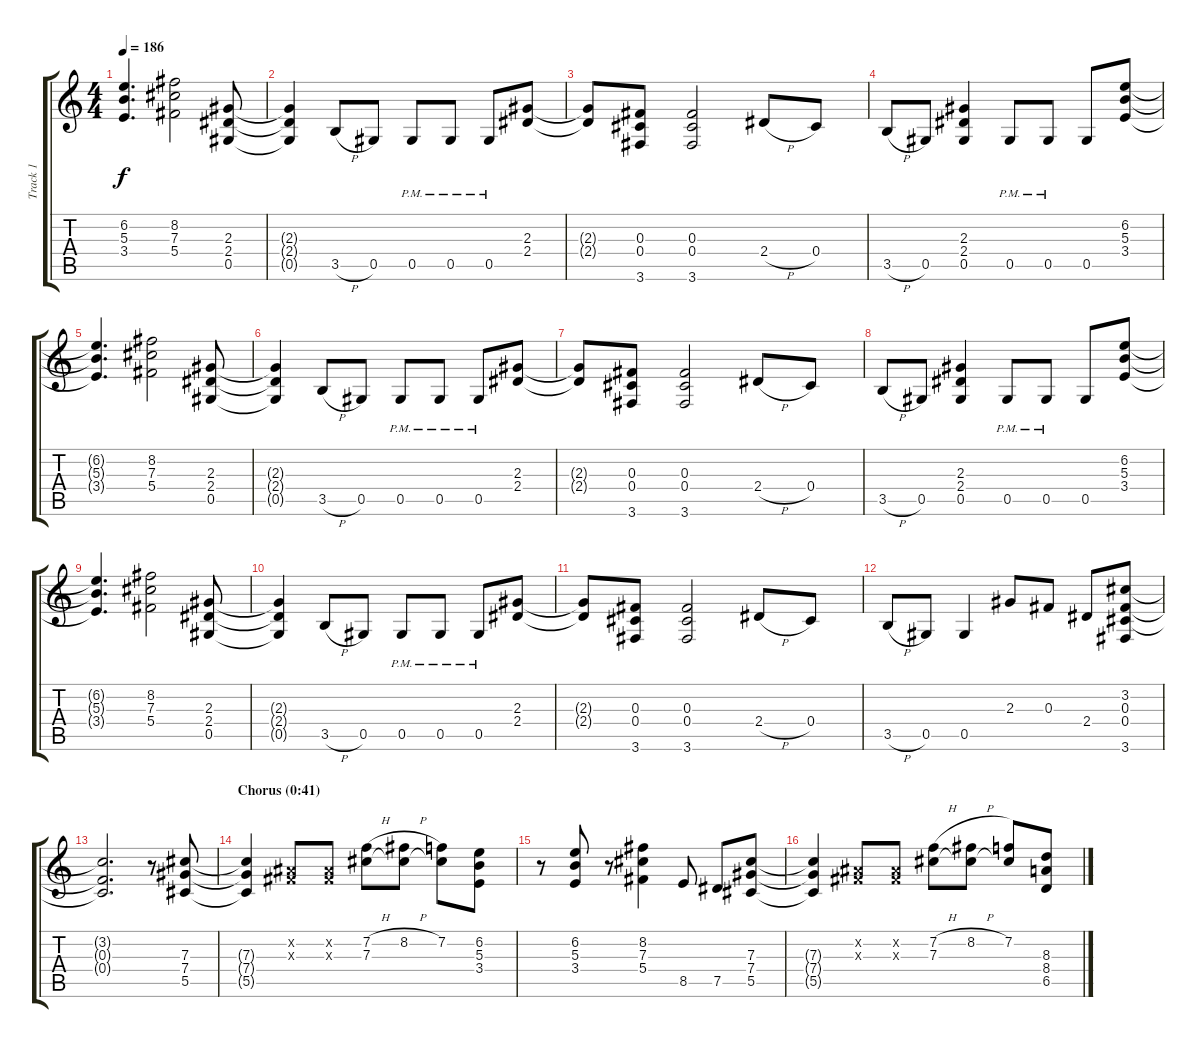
\track ("Track 1" "Track 1") {instrument distortionguitar}
\staff {score tabs}
\tuning (Eb4 Bb3 Gb3 Db3 Ab2 Eb2) {hide}
\ts (4 4)
\tempo 186
\clef g2
\ks c
(6.2{t} 5.3{t} 3.4{t}).4{d dy f} (8.2 7.3 5.4).2 (2.3 2.4 0.5).8 |
(2.3{t} 2.4{t} 0.5{t}).4 3.5{h}.8 0.5.8 0.5{pm}.8 0.5{pm}.8 0.5{pm}.8 (2.3 2.4).8 |
(2.3{t} 2.4{t}).8 (0.3 0.4 3.6).8 (0.3 0.4 3.6).2 2.4{h}.8 0.4.8 |
3.5{h}.8 0.5.8 (2.3 2.4 0.5).4 0.5{pm}.8 0.5{pm}.8 0.5.8 (6.2 5.3 3.4).8 |
(6.2{t} 5.3{t} 3.4{t}).4{d} (8.2 7.3 5.4).2 (2.3 2.4 0.5).8 |
(2.3{t} 2.4{t} 0.5{t}).4 3.5{h}.8 0.5.8 0.5{pm}.8 0.5{pm}.8 0.5{pm}.8 (2.3 2.4).8 |
(2.3{t} 2.4{t}).8 (0.3 0.4 3.6).8 (0.3 0.4 3.6).2 2.4{h}.8 0.4.8 |
3.5{h}.8 0.5.8 (2.3 2.4 0.5).4 0.5{pm}.8 0.5{pm}.8 0.5.8 (6.2 5.3 3.4).8 |
(6.2{t} 5.3{t} 3.4{t}).4{d} (8.2 7.3 5.4).2 (2.3 2.4 0.5).8 |
(2.3{t} 2.4{t} 0.5{t}).4 3.5{h}.8 0.5.8 0.5{pm}.8 0.5{pm}.8 0.5{pm}.8 (2.3 2.4).8 |
(2.3{t} 2.4{t}).8 (0.3 0.4 3.6).8 (0.3 0.4 3.6).2 2.4{h}.8 0.4.8 |
3.5{h}.8 0.5.8 0.5.4 2.3.8 0.3.8 2.4.8 (3.2 0.3 0.4 3.6).8 |
(3.2{t} 0.3{t} 0.4{t}).2{d} r.8 (7.3 7.4 5.5).8 |
\section ("" "Chorus (0:41)")
(7.3{t} 7.4{t} 5.5{t}).4 (0.2{x} 0.3{x}).8 (0.2{x} 0.3{x}).8 (7.2{h} 7.3).8 (8.2{h} 7.3{t}).8 (7.2 7.3{t}).8 (6.2 5.3 3.4).8 |
r.8 (6.2 5.3 3.4).8 r.8 (8.2 7.3 5.4).4 8.5.8 7.5.8 (7.3 7.4 5.5).8 |
(7.3{t} 7.4{t} 5.5{t}).4 (0.2{x} 0.3{x}).8 (0.2{x} 0.3{x}).8 (7.2{h} 7.3).8 (8.2{h} 7.3{t}).8 (7.2 7.3{t}).8 (8.3 8.4 6.5).8
